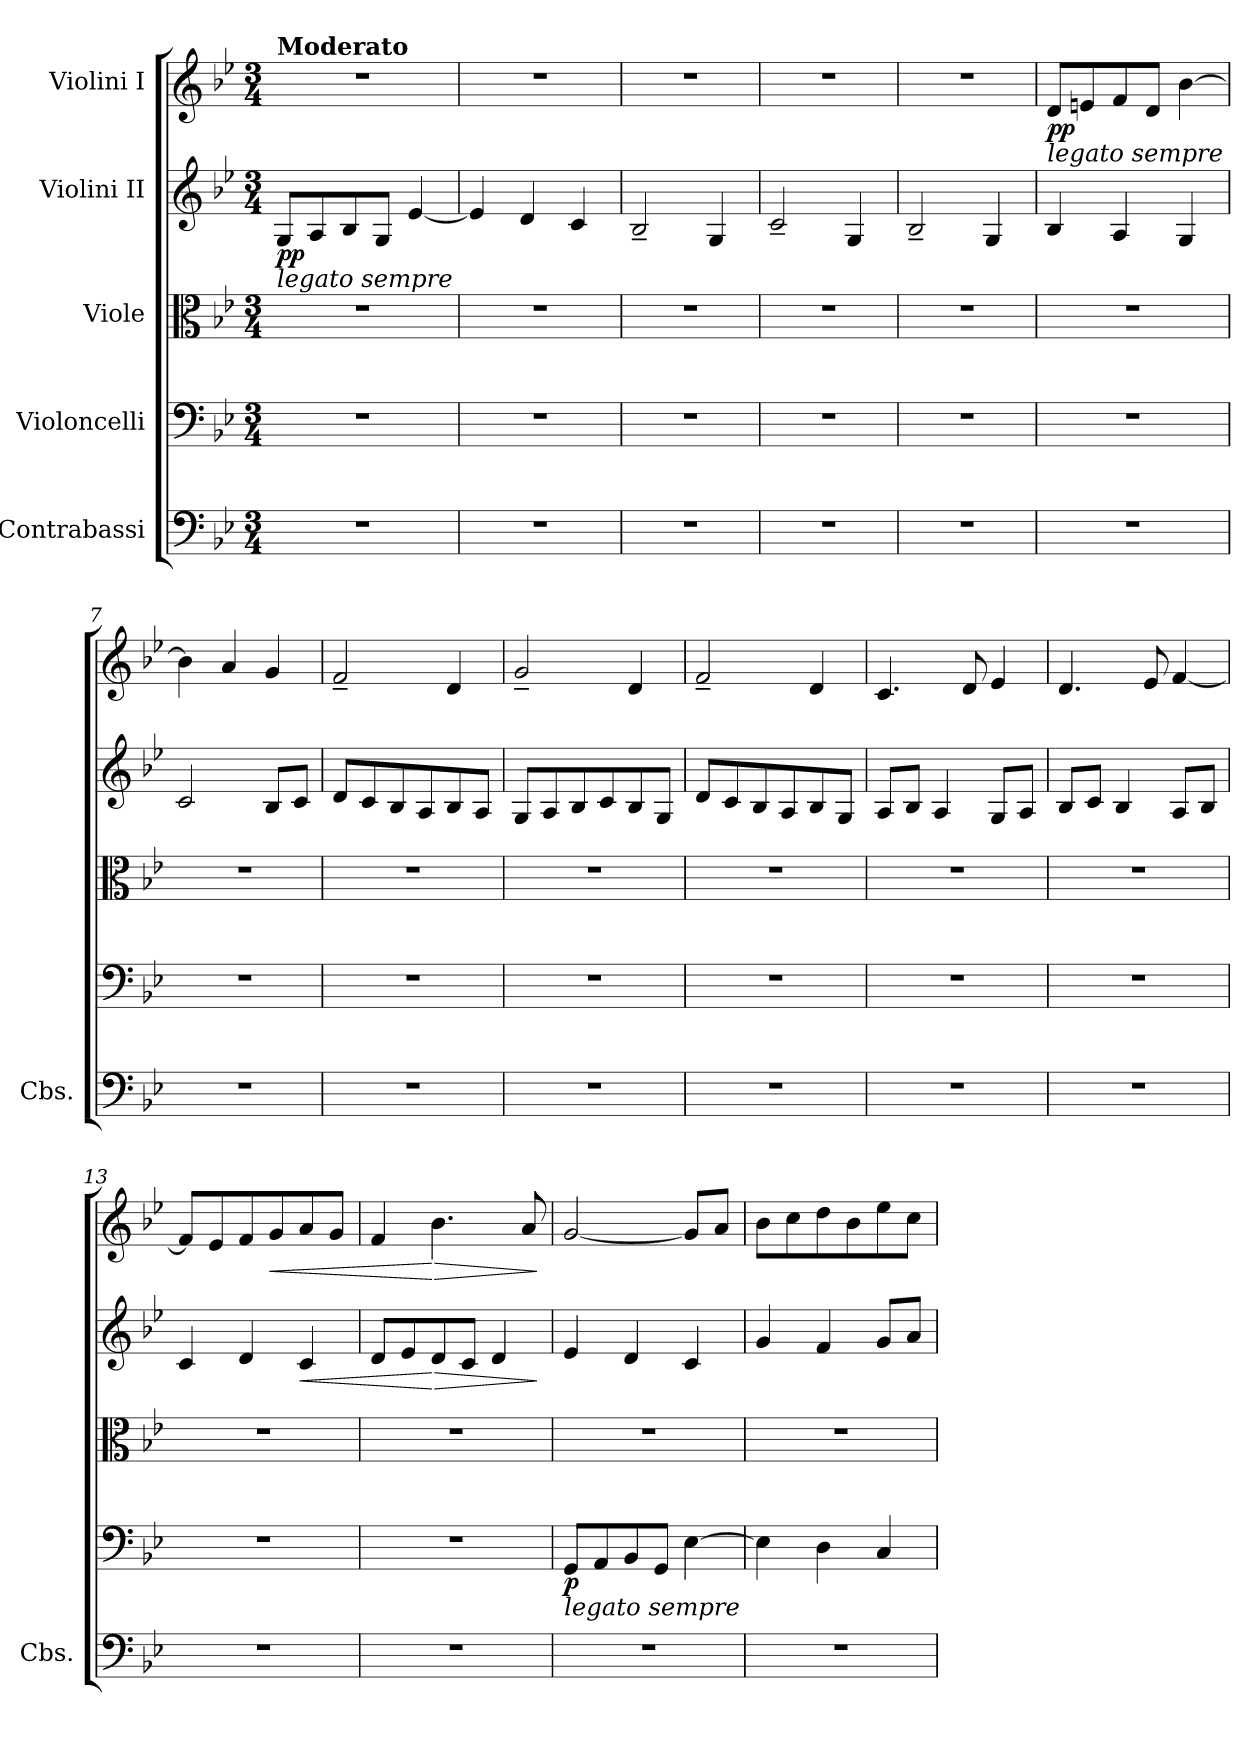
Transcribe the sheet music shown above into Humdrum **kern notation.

**kern	**kern	**dynam	**kern	**kern	**dynam	**kern	**dynam
*part5	*part4	*part4	*part3	*part2	*part2	*part1	*part1
*staff5	*staff4	*staff4	*staff3	*staff2	*staff2	*staff1	*staff1
*I"Contrabassi	*I"Violoncelli	*	*I"Viole	*I"Violini II	*	*I"Violini I	*
*I'Cbs.	*	*	*	*	*	*	*
*clefF4	*clefF4	*	*clefC3	*clefG2	*	*clefG2	*
*ITrd7c12	*	*	*	*	*	*	*
*k[b-e-]	*k[b-e-]	*	*k[b-e-]	*k[b-e-]	*	*k[b-e-]	*
*M3/4	*M3/4	*	*M3/4	*M3/4	*	*M3/4	*
*MM120	*MM120	*	*MM120	*MM120	*	*MM120	*
=1	=1	=1	=1	=1	=1	=1	=1
!	!	!	!	!	!	!LO:TX:B:t=Moderato	!
!	!	!	!	!LO:TX:b:i:t=legato sempre	!	!	!
!	!	!	!	!	!LO:DY:b	!	!
2.r	2.r	.	2.r	8G/L	pp	2.r	.
.	.	.	.	8A/	.	.	.
.	.	.	.	8B-/	.	.	.
.	.	.	.	8G/J	.	.	.
.	.	.	.	[4e-/	.	.	.
=2	=2	=2	=2	=2	=2	=2	=2
2.r	2.r	.	2.r	4e-/]	.	2.r	.
.	.	.	.	4d/	.	.	.
.	.	.	.	4c/	.	.	.
=3	=3	=3	=3	=3	=3	=3	=3
2.r	2.r	.	2.r	2B-~/	.	2.r	.
.	.	.	.	4G/	.	.	.
=4	=4	=4	=4	=4	=4	=4	=4
2.r	2.r	.	2.r	2c~/	.	2.r	.
.	.	.	.	4G/	.	.	.
=5	=5	=5	=5	=5	=5	=5	=5
2.r	2.r	.	2.r	2B-~/	.	2.r	.
.	.	.	.	4G/	.	.	.
=6	=6	=6	=6	=6	=6	=6	=6
!	!	!	!	!	!	!LO:TX:b:i:t=legato sempre	!
!	!	!	!	!	!	!	!LO:DY:b
2.r	2.r	.	2.r	4B-/	.	8d/L	pp
.	.	.	.	.	.	8en/	.
.	.	.	.	4A/	.	8f/	.
.	.	.	.	.	.	8d/J	.
.	.	.	.	4G/	.	[4b-\	.
=7	=7	=7	=7	=7	=7	=7	=7
2.r	2.r	.	2.r	2c/	.	4b-\]	.
.	.	.	.	.	.	4a/	.
.	.	.	.	8B-/L	.	4g/	.
.	.	.	.	8c/J	.	.	.
=8	=8	=8	=8	=8	=8	=8	=8
2.r	2.r	.	2.r	8d/L	.	2f~/	.
.	.	.	.	8c/	.	.	.
.	.	.	.	8B-/	.	.	.
.	.	.	.	8A/	.	.	.
.	.	.	.	8B-/	.	4d/	.
.	.	.	.	8A/J	.	.	.
!!LO:LB:g=z
=9	=9	=9	=9	=9	=9	=9	=9
2.r	2.r	.	2.r	8G/L	.	2g~/	.
.	.	.	.	8A/	.	.	.
.	.	.	.	8B-/	.	.	.
.	.	.	.	8c/	.	.	.
.	.	.	.	8B-/	.	4d/	.
.	.	.	.	8G/J	.	.	.
=10	=10	=10	=10	=10	=10	=10	=10
2.r	2.r	.	2.r	8d/L	.	2f~/	.
.	.	.	.	8c/	.	.	.
.	.	.	.	8B-/	.	.	.
.	.	.	.	8A/	.	.	.
.	.	.	.	8B-/	.	4d/	.
.	.	.	.	8G/J	.	.	.
=11	=11	=11	=11	=11	=11	=11	=11
2.r	2.r	.	2.r	8A/L	.	4.c/	.
.	.	.	.	8B-/J	.	.	.
.	.	.	.	4A/	.	.	.
.	.	.	.	.	.	8d/	.
.	.	.	.	8G/L	.	4e-/	.
.	.	.	.	8A/J	.	.	.
=12	=12	=12	=12	=12	=12	=12	=12
2.r	2.r	.	2.r	8B-/L	.	4.d/	.
.	.	.	.	8c/J	.	.	.
.	.	.	.	4B-/	.	.	.
.	.	.	.	.	.	8e-/	.
.	.	.	.	8A/L	.	[4f/	.
.	.	.	.	8B-/J	.	.	.
=13	=13	=13	=13	=13	=13	=13	=13
2.r	2.r	.	2.r	4c/	.	8f/L]	.
.	.	.	.	.	.	8e-/	.
.	.	.	.	4d/	.	8f/	.
!	!	!	!	!	!	!	!LO:HP:b
.	.	.	.	.	.	8g/	<
!	!	!	!	!	!LO:HP:b	!	!
.	.	.	.	4c/	<	8a/	.
.	.	.	.	.	.	8g/J	.
=14	=14	=14	=14	=14	=14	=14	=14
2.r	2.r	.	2.r	8d/L	.	4f/	.
.	.	.	.	8e-/	.	.	.
!	!	!	!	!	!LO:HP:n=1:b	!	!LO:HP:n=1:b
.	.	.	.	8d/	[ >	4.b-\	[ >
.	.	.	.	8c/J	.	.	.
.	.	.	.	4d/	.	.	.
.	.	.	.	.	.	8a/	.
.	.	.	.	.	]	.	]
=15	=15	=15	=15	=15	=15	=15	=15
!	!LO:TX:b:i:t=legato sempre	!	!	!	!	!	!
!	!	!LO:DY:b	!	!	!	!	!
2.r	8GG/L	p	2.r	4e-/	.	[2g/	.
.	8AA/	.	.	.	.	.	.
.	8BB-/	.	.	4d/	.	.	.
.	8GG/J	.	.	.	.	.	.
.	[4E-\	.	.	4c/	.	8g/L]	.
.	.	.	.	.	.	8a/J	.
=16	=16	=16	=16	=16	=16	=16	=16
2.r	4E-\]	.	2.r	4g/	.	8b-\L	.
.	.	.	.	.	.	8cc\	.
.	4D\	.	.	4f/	.	8dd\	.
.	.	.	.	.	.	8b-\	.
.	4C/	.	.	8g/L	.	8ee-\	.
.	.	.	.	8a/J	.	8cc\J	.
=	=	=	=	=	=	=	=
*-	*-	*-	*-	*-	*-	*-	*-
